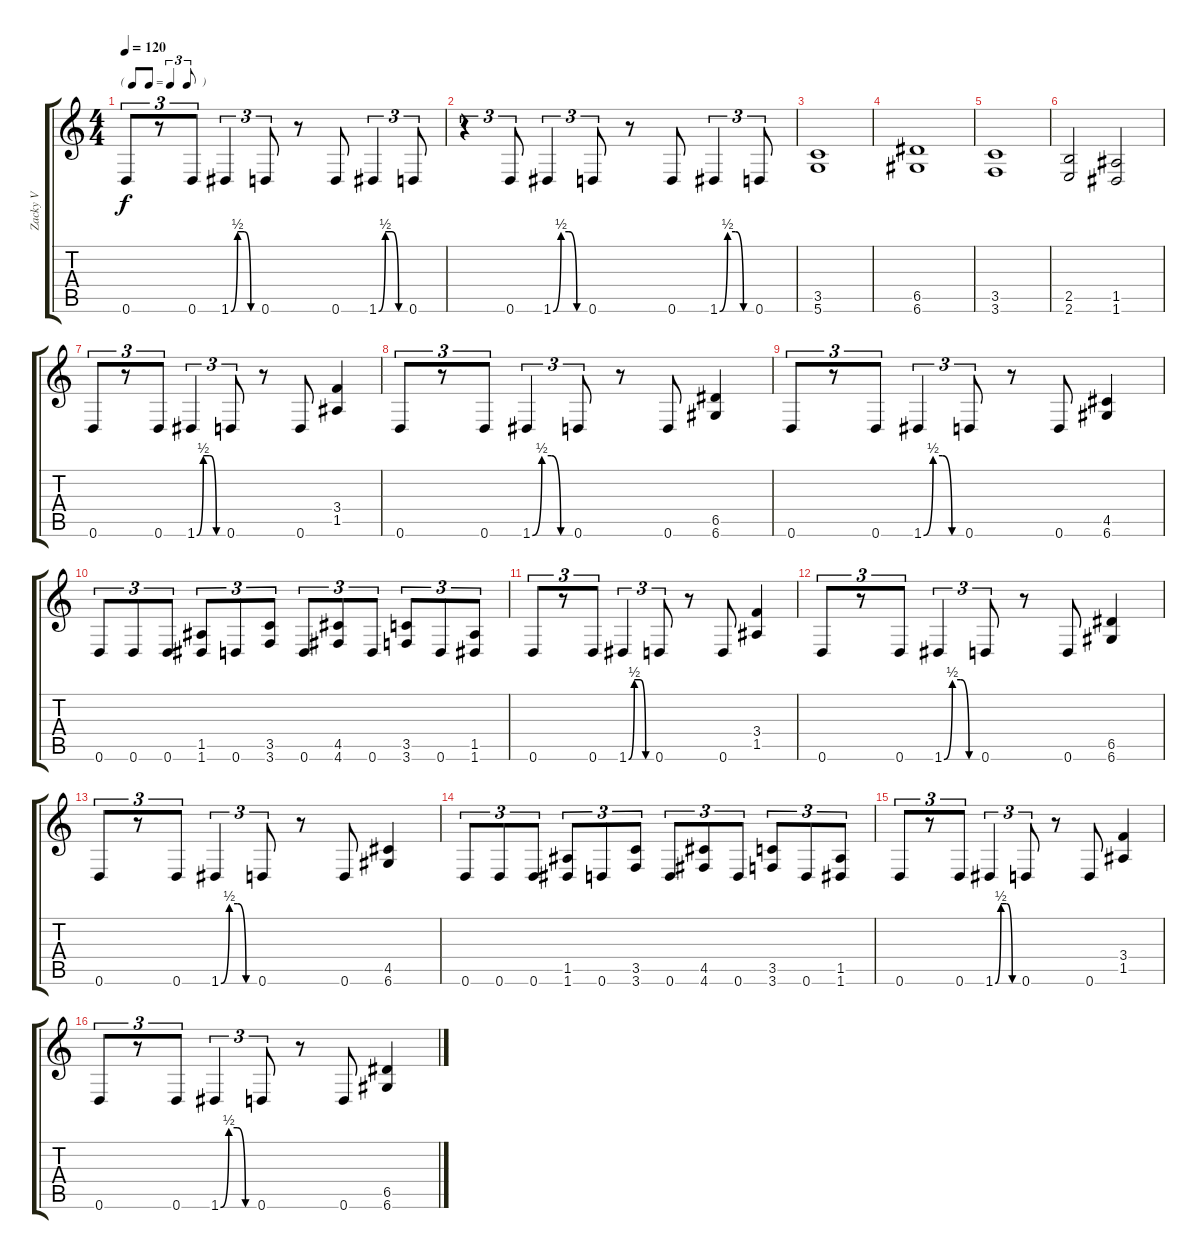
\track ("Zacky V" "Zacky V") {instrument distortionguitar}
\staff {score tabs}
\tuning (E4 B3 G3 D3 A2 D2) {hide}
\ts (4 4)
\tf triplet8th
\tempo 120
\clef g2
\ks c
0.6.8{tu (3 2) dy f} r.8{tu (3 2)} 0.6.8{tu (3 2)} 1.6{be (custom 0 0 15 2 30 2 45 0 60 0)}.4{tu (3 2)} 0.6.8{tu (3 2)} r.8 0.6.8 1.6{be (custom 0 0 15 2 30 2 45 0 60 0)}.4{tu (3 2)} 0.6.8{tu (3 2)} |
r.4{tu (3 2)} 0.6.8{tu (3 2)} 1.6{be (custom 0 0 15 2 30 2 45 0 60 0)}.4{tu (3 2)} 0.6.8{tu (3 2)} r.8 0.6.8 1.6{be (custom 0 0 15 2 30 2 45 0 60 0)}.4{tu (3 2)} 0.6.8{tu (3 2)} |
(3.5 5.6).1 |
(6.5 6.6).1 |
(3.5 3.6).1 |
(2.5 2.6).2 (1.5 1.6).2 |
0.6.8{tu (3 2)} r.8{tu (3 2)} 0.6.8{tu (3 2)} 1.6{be (custom 0 0 15 2 30 2 45 0 60 0)}.4{tu (3 2)} 0.6.8{tu (3 2)} r.8 0.6.8 (3.4 1.5).4 |
0.6.8{tu (3 2)} r.8{tu (3 2)} 0.6.8{tu (3 2)} 1.6{be (custom 0 0 15 2 30 2 45 0 60 0)}.4{tu (3 2)} 0.6.8{tu (3 2)} r.8 0.6.8 (6.5 6.6).4 |
0.6.8{tu (3 2)} r.8{tu (3 2)} 0.6.8{tu (3 2)} 1.6{be (custom 0 0 15 2 30 2 45 0 60 0)}.4{tu (3 2)} 0.6.8{tu (3 2)} r.8 0.6.8 (4.5 6.6).4 |
0.6.8{tu (3 2)} 0.6.8{tu (3 2)} 0.6.8{tu (3 2)} (1.5 1.6).8{tu (3 2)} 0.6.8{tu (3 2)} (3.5 3.6).8{tu (3 2)} 0.6.8{tu (3 2)} (4.5 4.6).8{tu (3 2)} 0.6.8{tu (3 2)} (3.5 3.6).8{tu (3 2)} 0.6.8{tu (3 2)} (1.5 1.6).8{tu (3 2)} |
0.6.8{tu (3 2)} r.8{tu (3 2)} 0.6.8{tu (3 2)} 1.6{be (custom 0 0 15 2 30 2 45 0 60 0)}.4{tu (3 2)} 0.6.8{tu (3 2)} r.8 0.6.8 (3.4 1.5).4 |
0.6.8{tu (3 2)} r.8{tu (3 2)} 0.6.8{tu (3 2)} 1.6{be (custom 0 0 15 2 30 2 45 0 60 0)}.4{tu (3 2)} 0.6.8{tu (3 2)} r.8 0.6.8 (6.5 6.6).4 |
0.6.8{tu (3 2)} r.8{tu (3 2)} 0.6.8{tu (3 2)} 1.6{be (custom 0 0 15 2 30 2 45 0 60 0)}.4{tu (3 2)} 0.6.8{tu (3 2)} r.8 0.6.8 (4.5 6.6).4 |
0.6.8{tu (3 2)} 0.6.8{tu (3 2)} 0.6.8{tu (3 2)} (1.5 1.6).8{tu (3 2)} 0.6.8{tu (3 2)} (3.5 3.6).8{tu (3 2)} 0.6.8{tu (3 2)} (4.5 4.6).8{tu (3 2)} 0.6.8{tu (3 2)} (3.5 3.6).8{tu (3 2)} 0.6.8{tu (3 2)} (1.5 1.6).8{tu (3 2)} |
0.6.8{tu (3 2)} r.8{tu (3 2)} 0.6.8{tu (3 2)} 1.6{be (custom 0 0 15 2 30 2 45 0 60 0)}.4{tu (3 2)} 0.6.8{tu (3 2)} r.8 0.6.8 (3.4 1.5).4 |
0.6.8{tu (3 2)} r.8{tu (3 2)} 0.6.8{tu (3 2)} 1.6{be (custom 0 0 15 2 30 2 45 0 60 0)}.4{tu (3 2)} 0.6.8{tu (3 2)} r.8 0.6.8 (6.5 6.6).4
